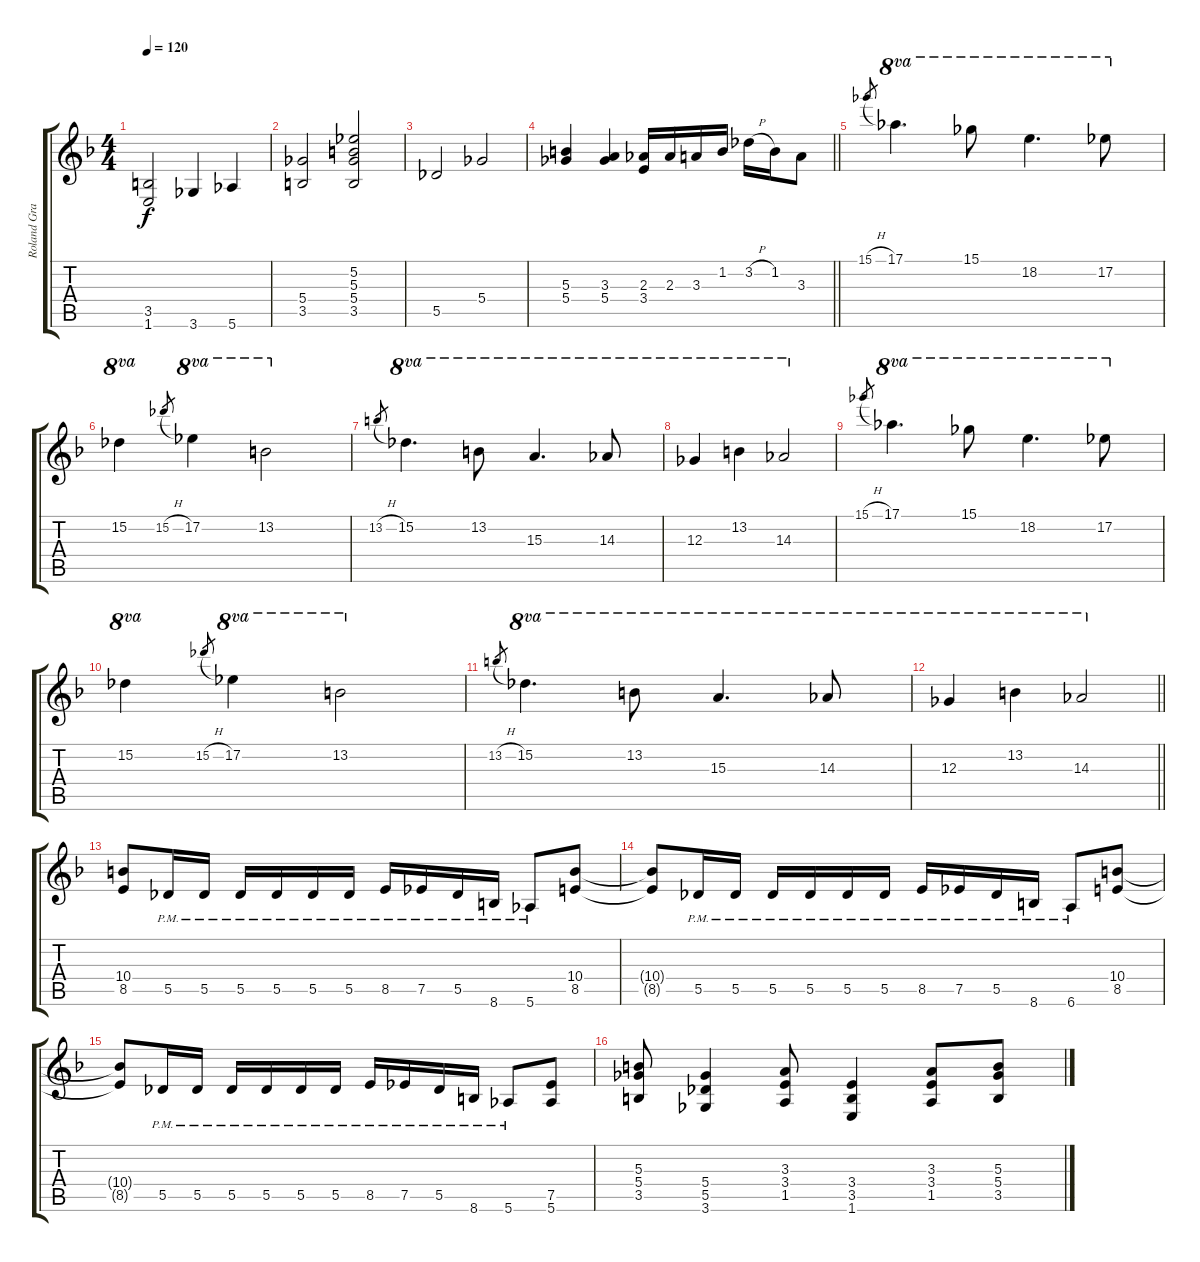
\track ("Roland Grapow" "Roland Gra") {instrument distortionguitar}
\staff {score tabs}
\tuning (Eb4 Bb3 Gb3 Db3 Ab2 Eb2) {hide}
\ts (4 4)
\tempo 120
\clef g2
\ks dminor
(3.5 1.6).2{dy f} 3.6.4 5.6.4 |
(5.4 3.5).2 (5.2 5.3 5.4 3.5).2 |
5.5.2 5.4.2 |
\barLineRight lightlight
(5.3 5.4).4 (3.3 5.4).4 (2.3 3.4).16 2.3.16 3.3.16 1.2.16 3.2{h}.16 1.2.16 3.3.8 |
15.1{h}.8{gr} 17.1.4{d ot 8va} 15.1.8{ot 8va} 18.2.4{d ot 8va} 17.2.8{ot 8va} |
15.2.4{ot 8va} 15.2{h}.8{gr} 17.2.4{ot 8va} 13.2.2{ot 8va} |
13.2{h}.8{gr} 15.2.4{d ot 8va} 13.2.8{ot 8va} 15.3.4{d ot 8va} 14.3.8{ot 8va} |
12.3.4{ot 8va} 13.2.4{ot 8va} 14.3.2{ot 8va} |
15.1{h}.8{gr} 17.1.4{d ot 8va} 15.1.8{ot 8va} 18.2.4{d ot 8va} 17.2.8{ot 8va} |
15.2.4{ot 8va} 15.2{h}.8{gr} 17.2.4{ot 8va} 13.2.2{ot 8va} |
13.2{h}.8{gr} 15.2.4{d ot 8va} 13.2.8{ot 8va} 15.3.4{d ot 8va} 14.3.8{ot 8va} |
\barLineRight lightlight
12.3.4{ot 8va} 13.2.4{ot 8va} 14.3.2{ot 8va} |
(10.4 8.5).8 5.5{pm}.16 5.5{pm}.16 5.5{pm}.16 5.5{pm}.16 5.5{pm}.16 5.5{pm}.16 8.5{pm}.16 7.5{pm}.16 5.5{pm}.16 8.6{pm}.16 5.6{pm}.8 (10.4 8.5).8 |
(10.4{t} 8.5{t}).8 5.5{pm}.16 5.5{pm}.16 5.5{pm}.16 5.5{pm}.16 5.5{pm}.16 5.5{pm}.16 8.5{pm}.16 7.5{pm}.16 5.5{pm}.16 8.6{pm}.16 6.6{pm}.8 (10.4 8.5).8 |
(10.4{t} 8.5{t}).8 5.5{pm}.16 5.5{pm}.16 5.5{pm}.16 5.5{pm}.16 5.5{pm}.16 5.5{pm}.16 8.5{pm}.16 7.5{pm}.16 5.5{pm}.16 8.6{pm}.16 5.6{pm}.8 (7.5 5.6).8 |
(5.3 5.4 3.5).8 (5.4 5.5 3.6).4 (3.3 3.4 1.5).8 (3.4 3.5 1.6).4 (3.3 3.4 1.5).8 (5.3 5.4 3.5).8
